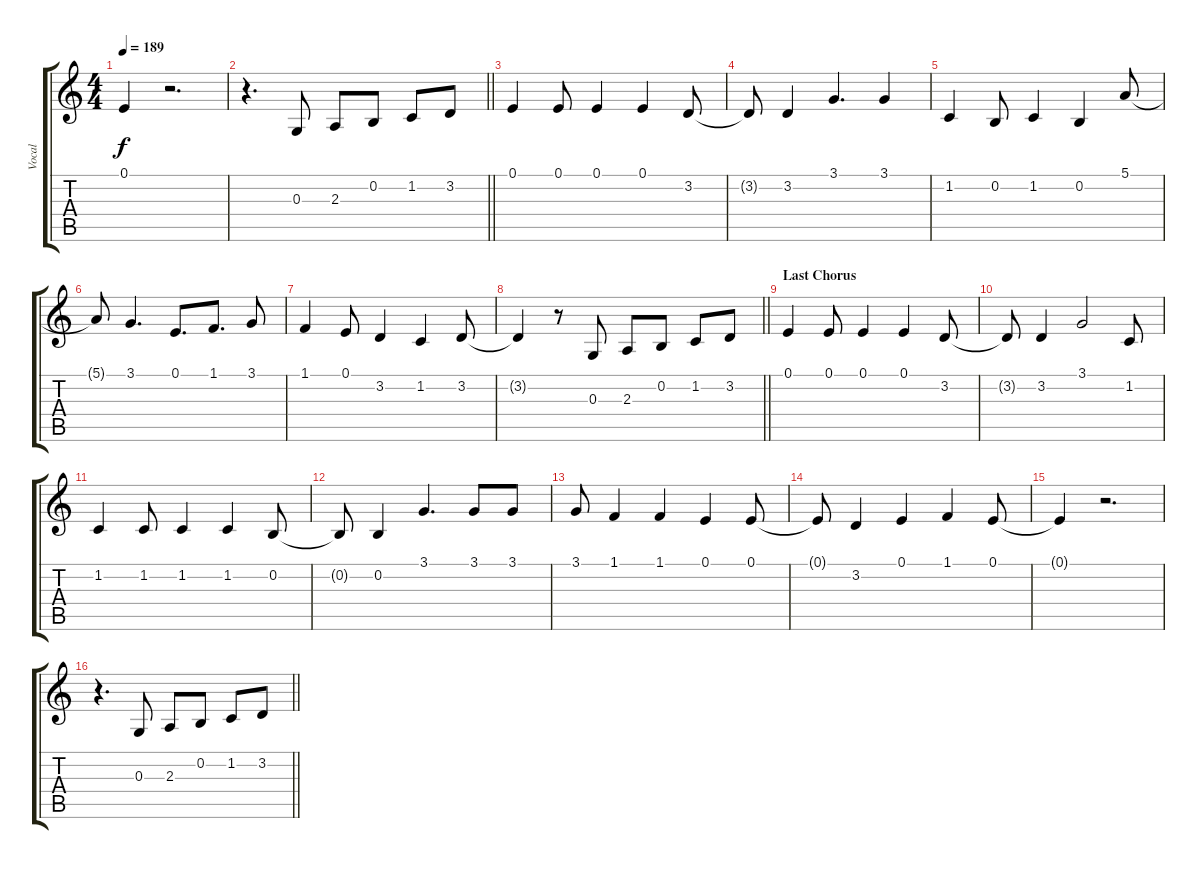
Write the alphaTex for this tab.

\track ("Vocal" "Vocal") {instrument lead2sawtooth}
\staff {score tabs}
\tuning (E4 B3 G3 D3 A2 E2) {hide}
\ts (4 4)
\tempo 189
\clef g2
\ks c
0.1{t}.4{dy f} r.2{d} |
\barLineRight lightlight
r.4{d} 0.3.8 2.3.8 0.2.8 1.2.8 3.2.8 |
\section ("" "")
0.1.4 0.1.8 0.1.4 0.1.4 3.2.8 |
3.2{t}.8 3.2.4 3.1.4{d} 3.1.4 |
1.2.4 0.2.8 1.2.4 0.2.4 5.1.8 |
5.1{t}.8 3.1.4{d} 0.1.8{d} 1.1.8{d} 3.1.8 |
1.1.4 0.1.8 3.2.4 1.2.4 3.2.8 |
\barLineRight lightlight
3.2{t}.4 r.8 0.3.8 2.3.8 0.2.8 1.2.8 3.2.8 |
\section ("" "Last Chorus")
0.1.4 0.1.8 0.1.4 0.1.4 3.2.8 |
3.2{t}.8 3.2.4 3.1.2 1.2.8 |
1.2.4 1.2.8 1.2.4 1.2.4 0.2.8 |
0.2{t}.8 0.2.4 3.1.4{d} 3.1.8 3.1.8 |
3.1.8 1.1.4 1.1.4 0.1.4 0.1.8 |
0.1{t}.8 3.2.4 0.1.4 1.1.4 0.1.8 |
0.1{t}.4 r.2{d} |
\barLineRight lightlight
r.4{d} 0.3.8 2.3.8 0.2.8 1.2.8 3.2.8
